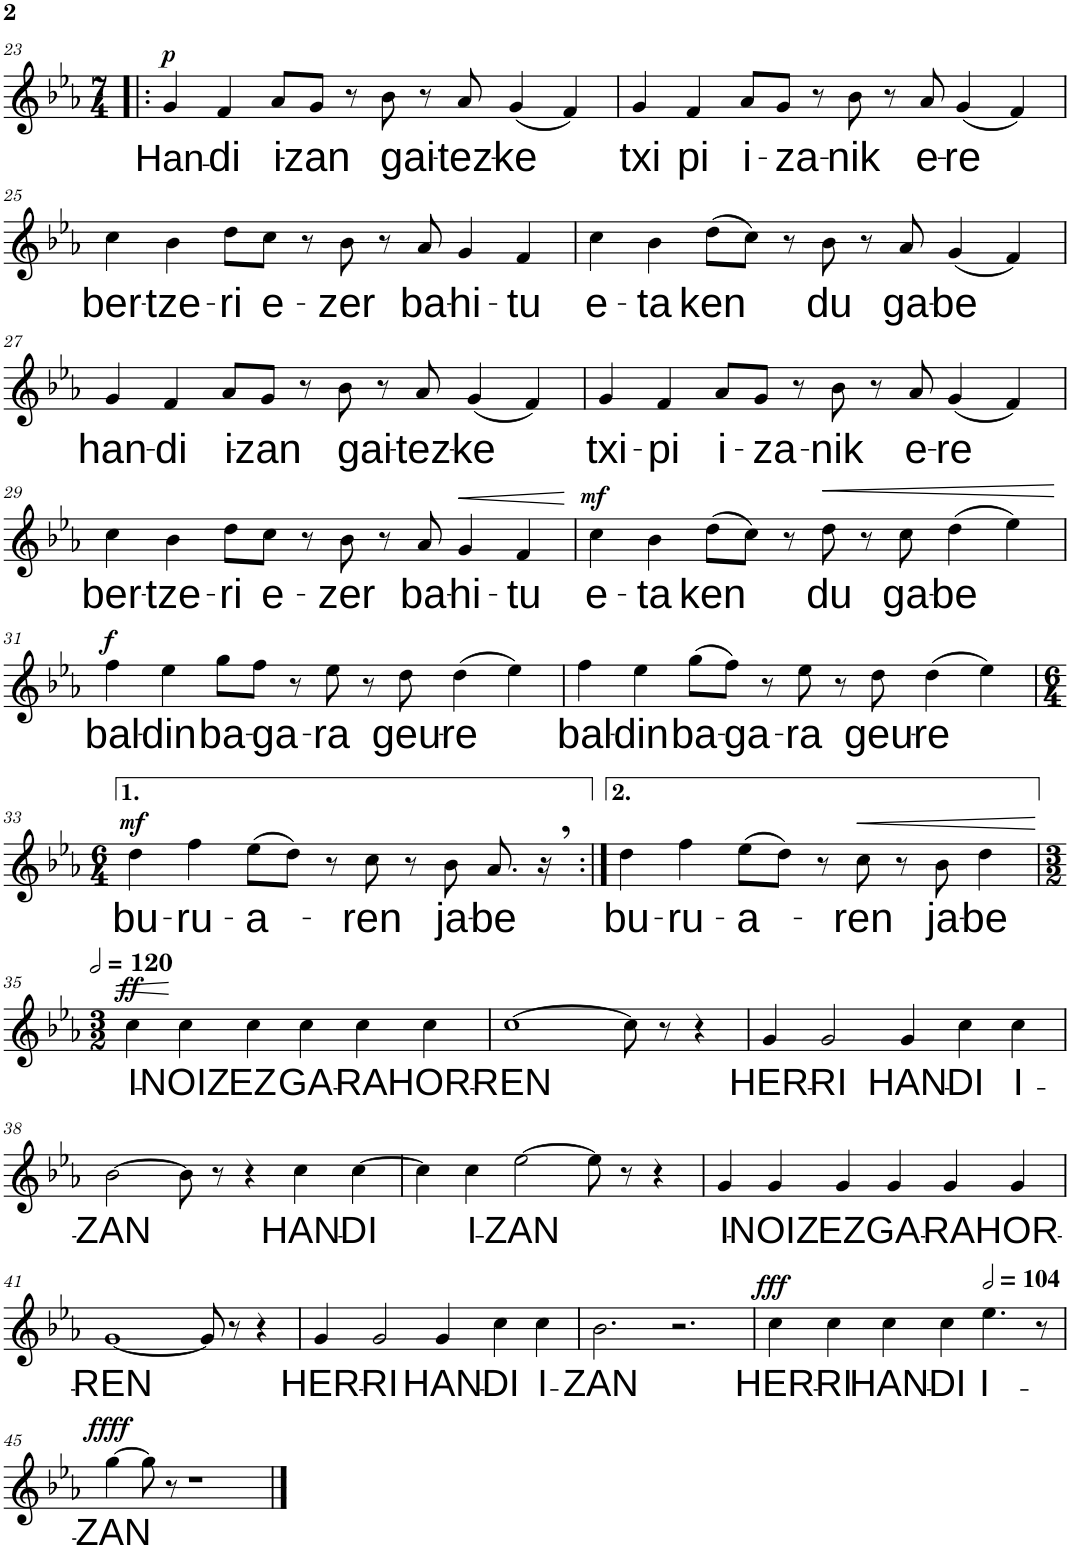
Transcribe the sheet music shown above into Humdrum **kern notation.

**kern	**text	**dynam
*part1	*part1	*part1
*staff1	*staff1	*staff1
*I"Voix 1	*	*
*I'Vx. 1	*	*
!!LO:PB:g=z
*clefG2	*	*
*k[b-e-a-]	*	*
*M7/4	*	*
=23!|:	=23!|:	=23!|:
!	!LO:LY:b	!LO:DY:a
4g/	Han-	p
!	!LO:LY:b	!
4f/	-di	.
!	!LO:LY:b	!
8a-/L	i-	.
!	!LO:LY:b	!
8g/J	-zan	.
8r	.	.
!	!LO:LY:b	!
8b-\	gai-	.
8r	.	.
!	!LO:LY:b	!
8a-/	-tez-	.
!	!LO:LY:b	!
(4g/	-ke	.
4f/)	.	.
=24	=24	=24
!	!LO:LY:b	!
4g/	txi	.
!	!LO:LY:b	!
4f/	pi	.
!	!LO:LY:b	!
8a-/L	i-	.
!	!LO:LY:b	!
8g/J	-za-	.
8r	.	.
!	!LO:LY:b	!
8b-\	-nik	.
8r	.	.
!	!LO:LY:b	!
8a-/	e-	.
!	!LO:LY:b	!
(4g/	-re	.
4f/)	.	.
!!LO:LB:g=z
=25	=25	=25
!	!LO:LY:b	!
4cc\	ber-	.
!	!LO:LY:b	!
4b-\	-tze-	.
!	!LO:LY:b	!
8dd\L	-ri	.
!	!LO:LY:b	!
8cc\J	e-	.
8r	.	.
!	!LO:LY:b	!
8b-\	-zer	.
8r	.	.
!	!LO:LY:b	!
8a-/	ba-	.
!	!LO:LY:b	!
4g/	-hi-	.
!	!LO:LY:b	!
4f/	-tu	.
=26	=26	=26
!	!LO:LY:b	!
4cc\	e-	.
!	!LO:LY:b	!
4b-\	-ta	.
!	!LO:LY:b	!
(8dd\L	ken	.
8cc\J)	.	.
8r	.	.
!	!LO:LY:b	!
8b-\	du	.
8r	.	.
!	!LO:LY:b	!
8a-/	ga-	.
!	!LO:LY:b	!
(4g/	-be	.
4f/)	.	.
!!LO:LB:g=z
=27	=27	=27
!	!LO:LY:b	!
4g/	han-	.
!	!LO:LY:b	!
4f/	-di	.
!	!LO:LY:b	!
8a-/L	i-	.
!	!LO:LY:b	!
8g/J	-zan	.
8r	.	.
!	!LO:LY:b	!
8b-\	gai-	.
8r	.	.
!	!LO:LY:b	!
8a-/	-tez-	.
!	!LO:LY:b	!
(4g/	-ke	.
4f/)	.	.
=28	=28	=28
!	!LO:LY:b	!
4g/	txi-	.
!	!LO:LY:b	!
4f/	-pi	.
!	!LO:LY:b	!
8a-/L	i-	.
!	!LO:LY:b	!
8g/J	-za-	.
8r	.	.
!	!LO:LY:b	!
8b-\	-nik	.
8r	.	.
!	!LO:LY:b	!
8a-/	e-	.
!	!LO:LY:b	!
(4g/	-re	.
4f/)	.	.
!!LO:LB:g=z
=29	=29	=29
!	!LO:LY:b	!
4cc\	ber-	.
!	!LO:LY:b	!
4b-\	-tze-	.
!	!LO:LY:b	!
8dd\L	-ri	.
!	!LO:LY:b	!
8cc\J	e-	.
8r	.	.
!	!LO:LY:b	!
8b-\	-zer	.
8r	.	.
!	!LO:LY:b	!
8a-/	ba-	.
!	!LO:LY:b	!LO:HP:b
4g/	-hi-	<
!	!LO:LY:b	!
4f/	-tu	.
.	.	[
=30	=30	=30
!	!LO:LY:b	!LO:DY:a
4cc\	e-	mf
!	!LO:LY:b	!
4b-\	-ta	.
!	!LO:LY:b	!
(8dd\L	ken	.
8cc\J)	.	.
8r	.	.
!	!LO:LY:b	!LO:HP:b
8dd\	du	<
8r	.	.
!	!LO:LY:b	!
8cc\	ga-	.
!	!LO:LY:b	!
(4dd\	-be	.
4ee-\)	.	.
.	.	[
!!LO:LB:g=z
=31	=31	=31
!	!LO:LY:b	!LO:DY:a
4ff\	bal-	f
!	!LO:LY:b	!
4ee-\	-din	.
!	!LO:LY:b	!
8gg\L	ba-	.
!	!LO:LY:b	!
8ff\J	-ga-	.
8r	.	.
!	!LO:LY:b	!
8ee-\	-ra	.
8r	.	.
!	!LO:LY:b	!
8dd\	geu-	.
!	!LO:LY:b	!
(4dd\	-re	.
4ee-\)	.	.
=32	=32	=32
!	!LO:LY:b	!
4ff\	bal-	.
!	!LO:LY:b	!
4ee-\	-din	.
!	!LO:LY:b	!
(8gg\L	ba-	.
!	!LO:LY:b	!
8ff\J)	-ga-	.
8r	.	.
!	!LO:LY:b	!
8ee-\	-ra	.
8r	.	.
!	!LO:LY:b	!
8dd\	geu-	.
!	!LO:LY:b	!
(4dd\	-re	.
4ee-\)	.	.
!!LO:LB:g=z
=33	=33	=33
*M6/4	*	*
!	!LO:LY:b	!LO:DY:a
4dd\	bu-	mf
!	!LO:LY:b	!
4ff\	-ru-	.
!	!LO:LY:b	!
(8ee-\L	-a-	.
8dd\J)	.	.
8r	.	.
!	!LO:LY:b	!
8cc\	-ren	.
8r	.	.
!	!LO:LY:b	!
8b-\	ja-	.
!	!LO:LY:b	!
8.a-/	-be	.
16r	.	.
=34:|!	=34:|!	=34:|!
!	!LO:LY:b	!
4dd\	bu-	.
!	!LO:LY:b	!
4ff\	-ru-	.
!	!LO:LY:b	!
(8ee-\L	-a-	.
8dd\J)	.	.
8r	.	.
!	!LO:LY:b	!LO:HP:b
8cc\	-ren	<
8r	.	.
!	!LO:LY:b	!
8b-\	ja-	.
!	!LO:LY:b	!
4dd\	-be	.
!!LO:LB:g=z
=35	=35	=35
*M3/2	*	*
*MM240	*	*
!	!LO:LY:b	!LO:DY:a
4cc\	I-	ff
!	!LO:LY:b	!
4cc\	-NOIZ	[
!	!LO:LY:b	!
4cc\	EZ	.
!	!LO:LY:b	!
4cc\	GA-	.
!	!LO:LY:b	!
4cc\	-RA	.
!	!LO:LY:b	!
4cc\	HOR-	.
=36	=36	=36
!	!LO:LY:b	!
[1cc	-REN	.
8cc\]	.	.
8r	.	.
4r	.	.
=37	=37	=37
!	!LO:LY:b	!
4g/	HER-	.
!	!LO:LY:b	!
2g/	-RI	.
!	!LO:LY:b	!
4g/	HAN-	.
!	!LO:LY:b	!
4cc\	-DI	.
!	!LO:LY:b	!
4cc\	I-	.
!!LO:LB:g=z
=38	=38	=38
!	!LO:LY:b	!
[2b-\	-ZAN	.
8b-\]	.	.
8r	.	.
4r	.	.
!	!LO:LY:b	!
4cc\	HAN-	.
!	!LO:LY:b	!
[4cc\	-DI	.
=39	=39	=39
4cc\]	.	.
!	!LO:LY:b	!
4cc\	I-	.
!	!LO:LY:b	!
[2ee-\	-ZAN	.
8ee-\]	.	.
8r	.	.
4r	.	.
=40	=40	=40
!	!LO:LY:b	!
4g/	I-	.
!	!LO:LY:b	!
4g/	-NOIZ	.
!	!LO:LY:b	!
4g/	EZ	.
!	!LO:LY:b	!
4g/	GA-	.
!	!LO:LY:b	!
4g/	-RA	.
!	!LO:LY:b	!
4g/	HOR-	.
!!LO:LB:g=z
=41	=41	=41
!	!LO:LY:b	!
[1g	-REN	.
8g/]	.	.
8r	.	.
4r	.	.
=42	=42	=42
!	!LO:LY:b	!
4g/	HER-	.
!	!LO:LY:b	!
2g/	-RI	.
!	!LO:LY:b	!
4g/	HAN-	.
!	!LO:LY:b	!
4cc\	-DI	.
!	!LO:LY:b	!
4cc\	I-	.
=43	=43	=43
!	!LO:LY:b	!
2.b-\	-ZAN	.
2.r	.	.
=44	=44	=44
!	!LO:LY:b	!LO:DY:a
4cc\	HER-	fff
!	!LO:LY:b	!
4cc\	-RI	.
!	!LO:LY:b	!
4cc\	HAN-	.
!	!LO:LY:b	!
4cc\	-DI	.
*MM208	*	*
!	!LO:LY:b	!
4.ee-\	I-	.
8r	.	.
!!LO:LB:g=z
=45	=45	=45
!	!LO:LY:b	!LO:DY:a
[4gg\	-ZAN	ffff
8gg\]	.	.
8r	.	.
1r	.	.
==	==	==
*-	*-	*-
